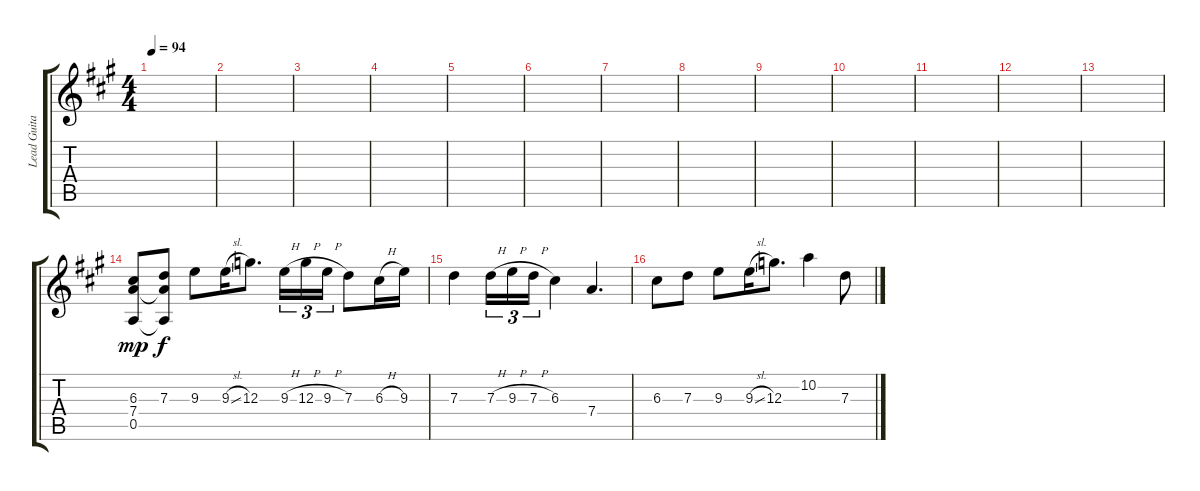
\track ("Lead Guitar" "Lead Guita") {instrument overdrivenguitar}
\staff {score tabs}
\tuning (E4 B3 G3 D3 A2 E2) {hide}
\ts (4 4)
\tempo 94
\clef g2
\ks a
|
|
|
|
|
|
|
|
|
|
|
|
|
(6.3 7.4 0.5).8{dy mp} (7.3 7.4{t} 0.5{t}).8{dy f} 9.3.8 9.3{sl}.16 12.3.8{d} 9.3{h}.16{tu (3 2)} 12.3{h}.16{tu (3 2)} 9.3{h}.16{tu (3 2)} 7.3.8 6.3{h}.16 9.3.16 |
7.3.4 7.3{h}.16{tu (3 2)} 9.3{h}.16{tu (3 2)} 7.3{h}.16{tu (3 2)} 6.3.4 7.4.4{d} |
6.3.8 7.3.8 9.3.8 9.3{sl}.16 12.3.8{d} 10.2.4 7.3{h}.8
